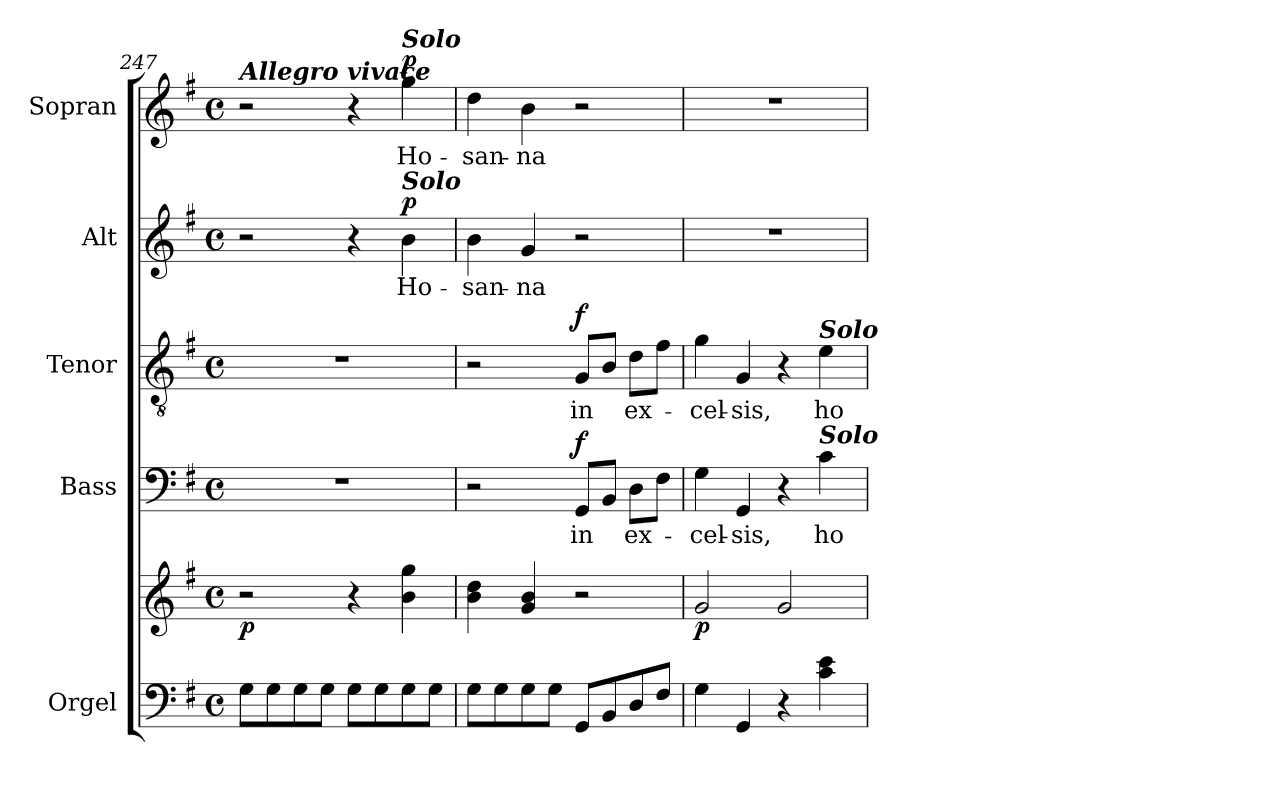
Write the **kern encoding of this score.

**kern	**kern	**dynam	**kern	**text	**dynam	**kern	**text	**dynam	**kern	**text	**dynam	**kern	**text	**dynam
*part5	*part5	*part5	*part4	*part4	*part4	*part3	*part3	*part3	*part2	*part2	*part2	*part1	*part1	*part1
*staff6	*staff5	*staff5/6	*staff4	*staff4	*staff4	*staff3	*staff3	*staff3	*staff2	*staff2	*staff2	*staff1	*staff1	*staff1
*I"Orgel	*	*	*I"Bass	*	*	*I"Tenor	*	*	*I"Alt	*	*	*I"Sopran	*	*
*I'Org.	*	*	*I'B.	*	*	*I'T.	*	*	*I'A.	*	*	*I'S.	*	*
!!LO:LB:g=z
*clefF4	*clefG2	*	*clefF4	*	*	*clefGv2	*	*	*clefG2	*	*	*clefG2	*	*
*k[f#]	*k[f#]	*	*k[f#]	*	*	*k[f#]	*	*	*k[f#]	*	*	*k[f#]	*	*
*G:	*G:	*	*G:	*	*	*G:	*	*	*G:	*	*	*G:	*	*
*M4/4	*M4/4	*	*M4/4	*	*	*M4/4	*	*	*M4/4	*	*	*M4/4	*	*
*met(c)	*met(c)	*	*met(c)	*	*	*met(c)	*	*	*met(c)	*	*	*met(c)	*	*
=247	=247	=247	=247	=247	=247	=247	=247	=247	=247	=247	=247	=247	=247	=247
!	!	!	!	!	!	!	!	!	!	!	!	!LO:TX:a:Bi:t=Allegro vivace	!	!
!	!	!LO:DY:b	!	!	!	!	!	!	!	!	!	!	!	!
8G\L	2r	p	1r	.	.	1r	.	.	2r	.	.	2r	.	.
8G\	.	.	.	.	.	.	.	.	.	.	.	.	.	.
8G\	.	.	.	.	.	.	.	.	.	.	.	.	.	.
8G\J	.	.	.	.	.	.	.	.	.	.	.	.	.	.
8G\L	4r	.	.	.	.	.	.	.	4r	.	.	4r	.	.
8G\	.	.	.	.	.	.	.	.	.	.	.	.	.	.
!	!	!	!	!	!	!	!	!	!	!	!	!LO:TX:a:Bi:t=Solo	!	!
!	!	!	!	!	!	!	!	!	!LO:TX:a:Bi:t=Solo	!	!	!	!	!
!	!	!	!	!	!	!	!	!	!	!LO:LY:b	!LO:DY:a	!	!LO:LY:b	!LO:DY:a
8G\	4b\ 4gg\	.	.	.	.	.	.	.	4b\	Ho-	p	4gg\	Ho-	p
8G\J	.	.	.	.	.	.	.	.	.	.	.	.	.	.
=248	=248	=248	=248	=248	=248	=248	=248	=248	=248	=248	=248	=248	=248	=248
!	!	!	!	!	!	!	!	!	!	!LO:LY:b	!	!	!LO:LY:b	!
8G\L	4b\ 4dd\	.	2r	.	.	2r	.	.	4b\	-san-	.	4dd\	-san-	.
8G\	.	.	.	.	.	.	.	.	.	.	.	.	.	.
!	!	!	!	!	!	!	!	!	!	!LO:LY:b	!	!	!LO:LY:b	!
8G\	4g/ 4b/	.	.	.	.	.	.	.	4g/	-na	.	4b\	-na	.
8G\J	.	.	.	.	.	.	.	.	.	.	.	.	.	.
!	!	!	!	!LO:LY:b	!LO:DY:a	!	!LO:LY:b	!LO:DY:a	!	!	!	!	!	!
8GG/L	2r	.	8GG/L	in	f	8G/L	in	f	2r	.	.	2r	.	.
8BB/	.	.	8BB/J	.	.	8B/J	.	.	.	.	.	.	.	.
!	!	!	!	!LO:LY:b	!	!	!LO:LY:b	!	!	!	!	!	!	!
8D/	.	.	8D\L	ex-	.	8d\L	ex-	.	.	.	.	.	.	.
8F#/J	.	.	8F#\J	.	.	8f#\J	.	.	.	.	.	.	.	.
=249	=249	=249	=249	=249	=249	=249	=249	=249	=249	=249	=249	=249	=249	=249
!	!	!LO:DY:b	!	!LO:LY:b	!	!	!LO:LY:b	!	!	!	!	!	!	!
4G\	2g/	p	4G\	-cel-	.	4g\	-cel-	.	1r	.	.	1r	.	.
!	!	!	!	!LO:LY:b	!	!	!LO:LY:b	!	!	!	!	!	!	!
4GG/	.	.	4GG/	-sis,	.	4G/	-sis,	.	.	.	.	.	.	.
4r	2g/	.	4r	.	.	4r	.	.	.	.	.	.	.	.
!	!	!	!	!	!	!LO:TX:a:Bi:t=Solo	!	!	!	!	!	!	!	!
!	!	!	!LO:TX:a:Bi:t=Solo	!	!	!	!	!	!	!	!	!	!	!
!	!	!	!	!LO:LY:b	!	!	!LO:LY:b	!	!	!	!	!	!	!
4c\ 4e\	.	.	4c\	ho-	.	4e\	ho-	.	.	.	.	.	.	.
=	=	=	=	=	=	=	=	=	=	=	=	=	=	=
*-	*-	*-	*-	*-	*-	*-	*-	*-	*-	*-	*-	*-	*-	*-
